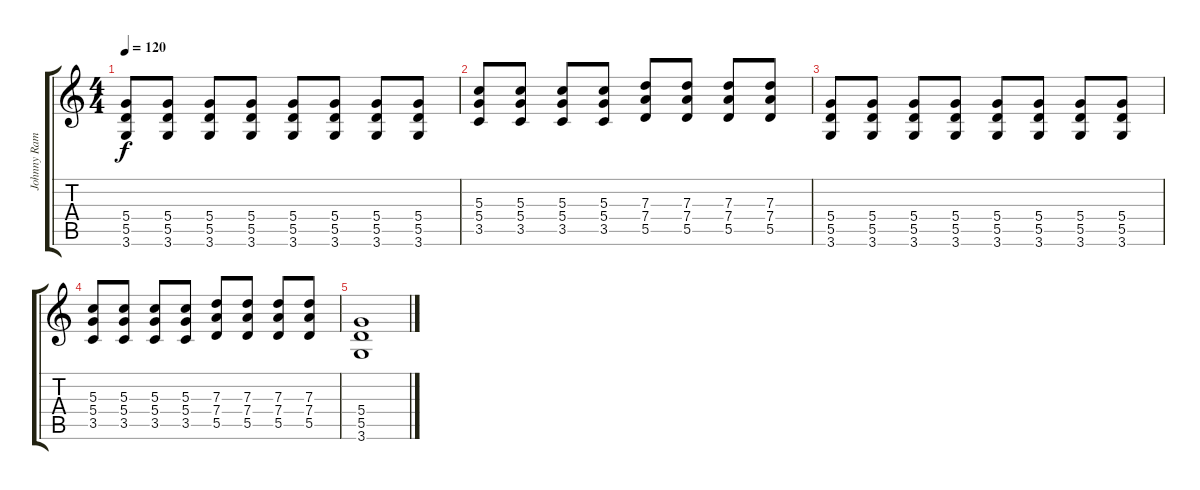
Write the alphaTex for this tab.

\track ("Johnny Ramone" "Johnny Ram") {instrument distortionguitar}
\staff {score tabs}
\tuning (E4 B3 G3 D3 A2 E2) {hide}
\ts (4 4)
\tempo 120
\clef g2
\ks c
(5.4 5.5 3.6).8{dy f} (5.4 5.5 3.6).8 (5.4 5.5 3.6).8 (5.4 5.5 3.6).8 (5.4 5.5 3.6).8 (5.4 5.5 3.6).8 (5.4 5.5 3.6).8 (5.4 5.5 3.6).8 |
(5.3 5.4 3.5).8 (5.3 5.4 3.5).8 (5.3 5.4 3.5).8 (5.3 5.4 3.5).8 (7.3 7.4 5.5).8 (7.3 7.4 5.5).8 (7.3 7.4 5.5).8 (7.3 7.4 5.5).8 |
(5.4 5.5 3.6).8 (5.4 5.5 3.6).8 (5.4 5.5 3.6).8 (5.4 5.5 3.6).8 (5.4 5.5 3.6).8 (5.4 5.5 3.6).8 (5.4 5.5 3.6).8 (5.4 5.5 3.6).8 |
(5.3 5.4 3.5).8 (5.3 5.4 3.5).8 (5.3 5.4 3.5).8 (5.3 5.4 3.5).8 (7.3 7.4 5.5).8 (7.3 7.4 5.5).8 (7.3 7.4 5.5).8 (7.3 7.4 5.5).8 |
(5.4 5.5 3.6).1
